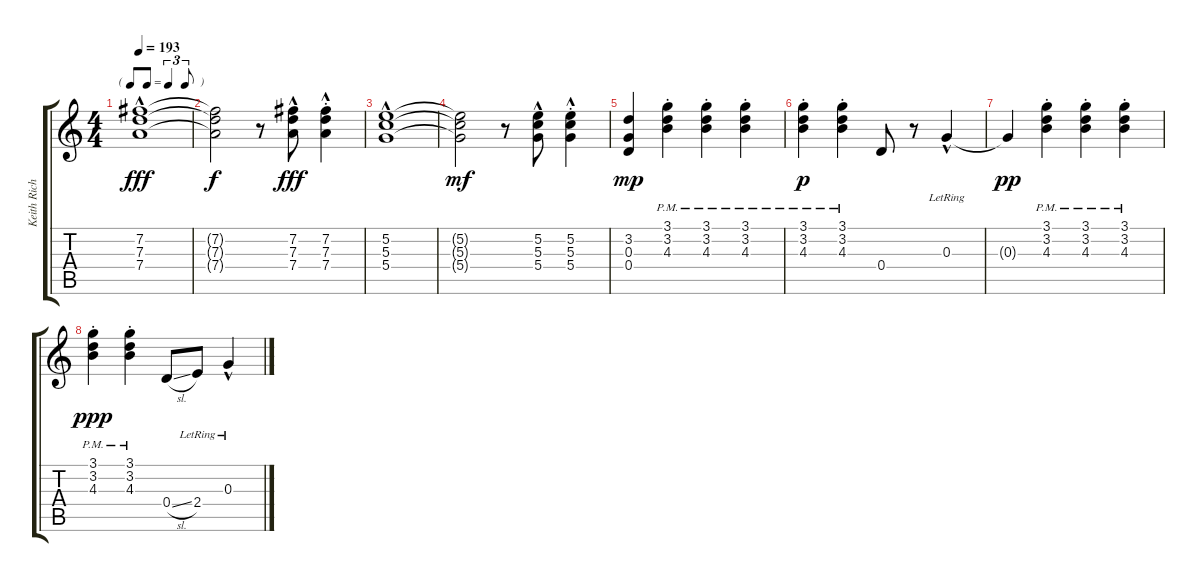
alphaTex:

\track ("Keith Richards" "Keith Rich") {instrument electricguitarjazz}
\staff {score tabs}
\tuning (E4 B3 G3 D3 A2 E2) {hide}
\ts (4 4)
\tf triplet8th
\tempo 193
\clef g2
\ks c
(7.2{hac} 7.3{hac} 7.4{hac}).1{dy fff} |
(7.2{t} 7.3{t} 7.4{t}).2{dy f} r.8 (7.2{hac} 7.3{hac} 7.4{hac}).8{dy fff} (7.2{hac st} 7.3{hac st} 7.4{hac st}).4 |
(5.2{hac} 5.3{hac} 5.4{hac}).1 |
(5.2{t} 5.3{t} 5.4{t}).2{dy mf} r.8 (5.2{hac} 5.3{hac} 5.4{hac}).8 (5.2{hac st} 5.3{hac st} 5.4{hac st}).4 |
(3.2 0.3 0.4).4{dy mp} (3.1{pm st} 3.2{pm st} 4.3{pm st}).4 (3.1{pm st} 3.2{pm st} 4.3{pm st}).4 (3.1{pm st} 3.2{pm st} 4.3{pm st}).4 |
(3.1{pm st} 3.2{pm st} 4.3{pm st}).4{dy p} (3.1{pm st} 3.2{pm st} 4.3{pm st}).4 0.4.8 r.8 0.3{hac lr}.4 |
0.3{t}.4{dy pp} (3.1{pm st} 3.2{pm st} 4.3{pm st}).4 (3.1{pm st} 3.2{pm st} 4.3{pm st}).4 (3.1{pm st} 3.2{pm st} 4.3{pm st}).4 |
(3.1{pm st} 3.2{pm st} 4.3{pm st}).4{dy ppp} (3.1{pm st} 3.2{pm st} 4.3{pm st}).4 0.4{sl}.8 2.4{lr}.8 0.3{hac lr}.4
